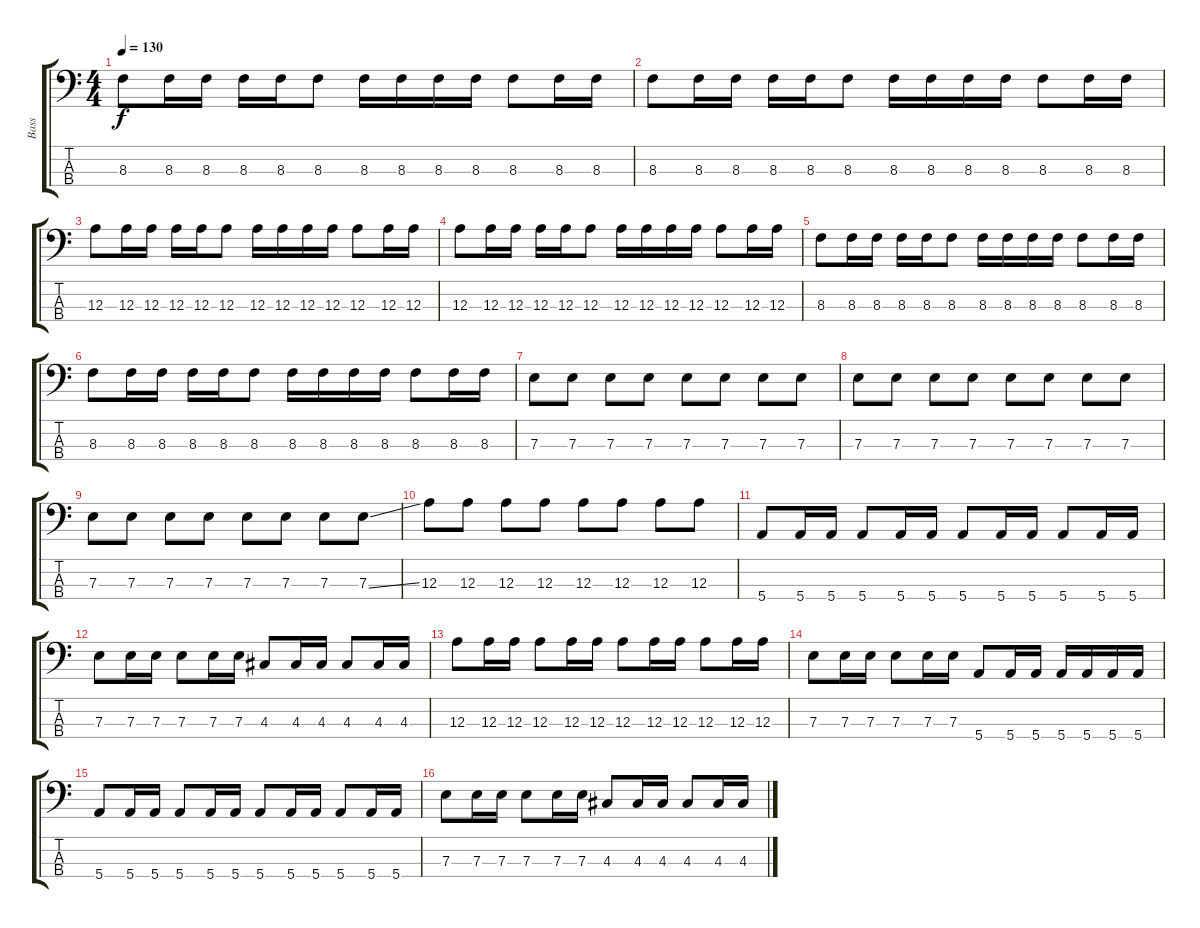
\track ("Bass" "Bass") {instrument electricbasspick}
\staff {score tabs}
\tuning (G2 D2 A1 E1) {hide}
\ts (4 4)
\tempo 130
\clef f4
\ks c
8.3.8{dy f} 8.3.16 8.3.16 8.3.16 8.3.16 8.3.8 8.3.16 8.3.16 8.3.16 8.3.16 8.3.8 8.3.16 8.3.16 |
8.3.8 8.3.16 8.3.16 8.3.16 8.3.16 8.3.8 8.3.16 8.3.16 8.3.16 8.3.16 8.3.8 8.3.16 8.3.16 |
12.3.8 12.3.16 12.3.16 12.3.16 12.3.16 12.3.8 12.3.16 12.3.16 12.3.16 12.3.16 12.3.8 12.3.16 12.3.16 |
12.3.8 12.3.16 12.3.16 12.3.16 12.3.16 12.3.8 12.3.16 12.3.16 12.3.16 12.3.16 12.3.8 12.3.16 12.3.16 |
8.3.8 8.3.16 8.3.16 8.3.16 8.3.16 8.3.8 8.3.16 8.3.16 8.3.16 8.3.16 8.3.8 8.3.16 8.3.16 |
8.3.8 8.3.16 8.3.16 8.3.16 8.3.16 8.3.8 8.3.16 8.3.16 8.3.16 8.3.16 8.3.8 8.3.16 8.3.16 |
7.3.8 7.3.8 7.3.8 7.3.8 7.3.8 7.3.8 7.3.8 7.3.8 |
7.3.8 7.3.8 7.3.8 7.3.8 7.3.8 7.3.8 7.3.8 7.3.8 |
7.3.8 7.3.8 7.3.8 7.3.8 7.3.8 7.3.8 7.3.8 7.3{ss}.8 |
12.3.8 12.3.8 12.3.8 12.3.8 12.3.8 12.3.8 12.3.8 12.3.8 |
5.4.8 5.4.16 5.4.16 5.4.8 5.4.16 5.4.16 5.4.8 5.4.16 5.4.16 5.4.8 5.4.16 5.4.16 |
7.3.8 7.3.16 7.3.16 7.3.8 7.3.16 7.3.16 4.3.8 4.3.16 4.3.16 4.3.8 4.3.16 4.3.16 |
12.3.8 12.3.16 12.3.16 12.3.8 12.3.16 12.3.16 12.3.8 12.3.16 12.3.16 12.3.8 12.3.16 12.3.16 |
7.3.8 7.3.16 7.3.16 7.3.8 7.3.16 7.3.16 5.4.8 5.4.16 5.4.16 5.4.16 5.4.16 5.4.16 5.4.16 |
5.4.8 5.4.16 5.4.16 5.4.8 5.4.16 5.4.16 5.4.8 5.4.16 5.4.16 5.4.8 5.4.16 5.4.16 |
7.3.8 7.3.16 7.3.16 7.3.8 7.3.16 7.3.16 4.3.8 4.3.16 4.3.16 4.3.8 4.3.16 4.3.16
